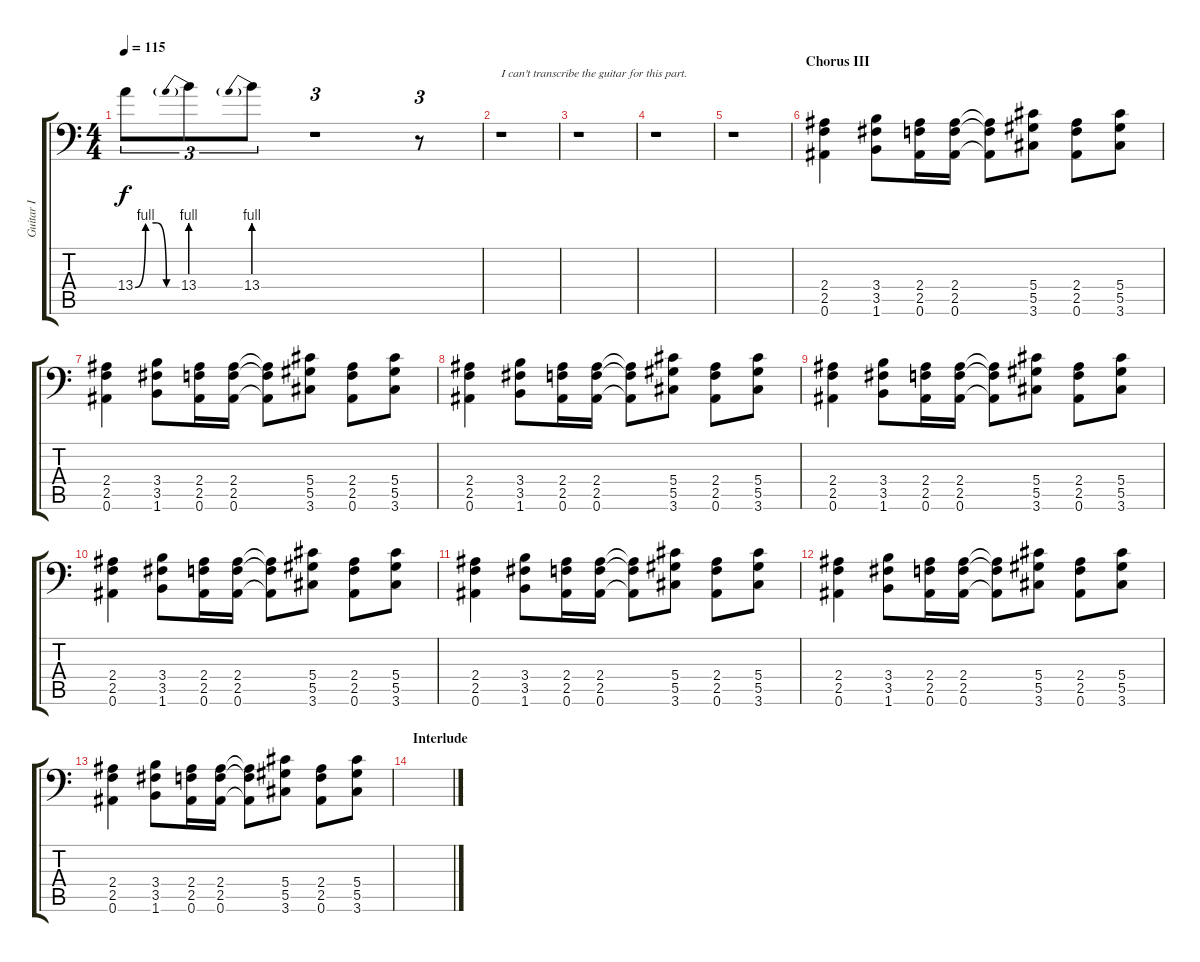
\track ("Guitar I" "Guitar I") {instrument distortionguitar}
\staff {score tabs}
\tuning (Bb3 F3 Db3 Ab2 Eb2 Bb1) {hide}
\ts (4 4)
\tempo 115
\clef f4
\ks c
13.4{be (custom 0 0 15 4 30 4 45 0 60 0)}.8{tu (3 2) dy f} 13.4{be (prebend 0 4 60 4)}.8{tu (3 2)} 13.4{be (prebend 0 4 60 4)}.8{tu (3 2)} r.1{tu (3 2)} r.8{tu (3 2) instrument distortionguitar} |
r.1{txt "I can't transcribe the guitar for this part."} |
r.1 |
r.1 |
r.1 |
\section ("" "Chorus III")
(2.4 2.5 0.6).4 (3.4 3.5 1.6).8 (2.4 2.5 0.6).16 (2.4 2.5 0.6).16 (2.4{t} 2.5{t} 0.6{t}).8 (5.4 5.5 3.6).8 (2.4 2.5 0.6).8 (5.4 5.5 3.6).8 |
(2.4 2.5 0.6).4 (3.4 3.5 1.6).8 (2.4 2.5 0.6).16 (2.4 2.5 0.6).16 (2.4{t} 2.5{t} 0.6{t}).8 (5.4 5.5 3.6).8 (2.4 2.5 0.6).8 (5.4 5.5 3.6).8 |
(2.4 2.5 0.6).4 (3.4 3.5 1.6).8 (2.4 2.5 0.6).16 (2.4 2.5 0.6).16 (2.4{t} 2.5{t} 0.6{t}).8 (5.4 5.5 3.6).8 (2.4 2.5 0.6).8 (5.4 5.5 3.6).8 |
(2.4 2.5 0.6).4 (3.4 3.5 1.6).8 (2.4 2.5 0.6).16 (2.4 2.5 0.6).16 (2.4{t} 2.5{t} 0.6{t}).8 (5.4 5.5 3.6).8 (2.4 2.5 0.6).8 (5.4 5.5 3.6).8 |
(2.4 2.5 0.6).4 (3.4 3.5 1.6).8 (2.4 2.5 0.6).16 (2.4 2.5 0.6).16 (2.4{t} 2.5{t} 0.6{t}).8 (5.4 5.5 3.6).8 (2.4 2.5 0.6).8 (5.4 5.5 3.6).8 |
(2.4 2.5 0.6).4 (3.4 3.5 1.6).8 (2.4 2.5 0.6).16 (2.4 2.5 0.6).16 (2.4{t} 2.5{t} 0.6{t}).8 (5.4 5.5 3.6).8 (2.4 2.5 0.6).8 (5.4 5.5 3.6).8 |
(2.4 2.5 0.6).4 (3.4 3.5 1.6).8 (2.4 2.5 0.6).16 (2.4 2.5 0.6).16 (2.4{t} 2.5{t} 0.6{t}).8 (5.4 5.5 3.6).8 (2.4 2.5 0.6).8 (5.4 5.5 3.6).8 |
(2.4 2.5 0.6).4 (3.4 3.5 1.6).8 (2.4 2.5 0.6).16 (2.4 2.5 0.6).16 (2.4{t} 2.5{t} 0.6{t}).8 (5.4 5.5 3.6).8 (2.4 2.5 0.6).8 (5.4 5.5 3.6).8 |
\section ("" "Interlude")
